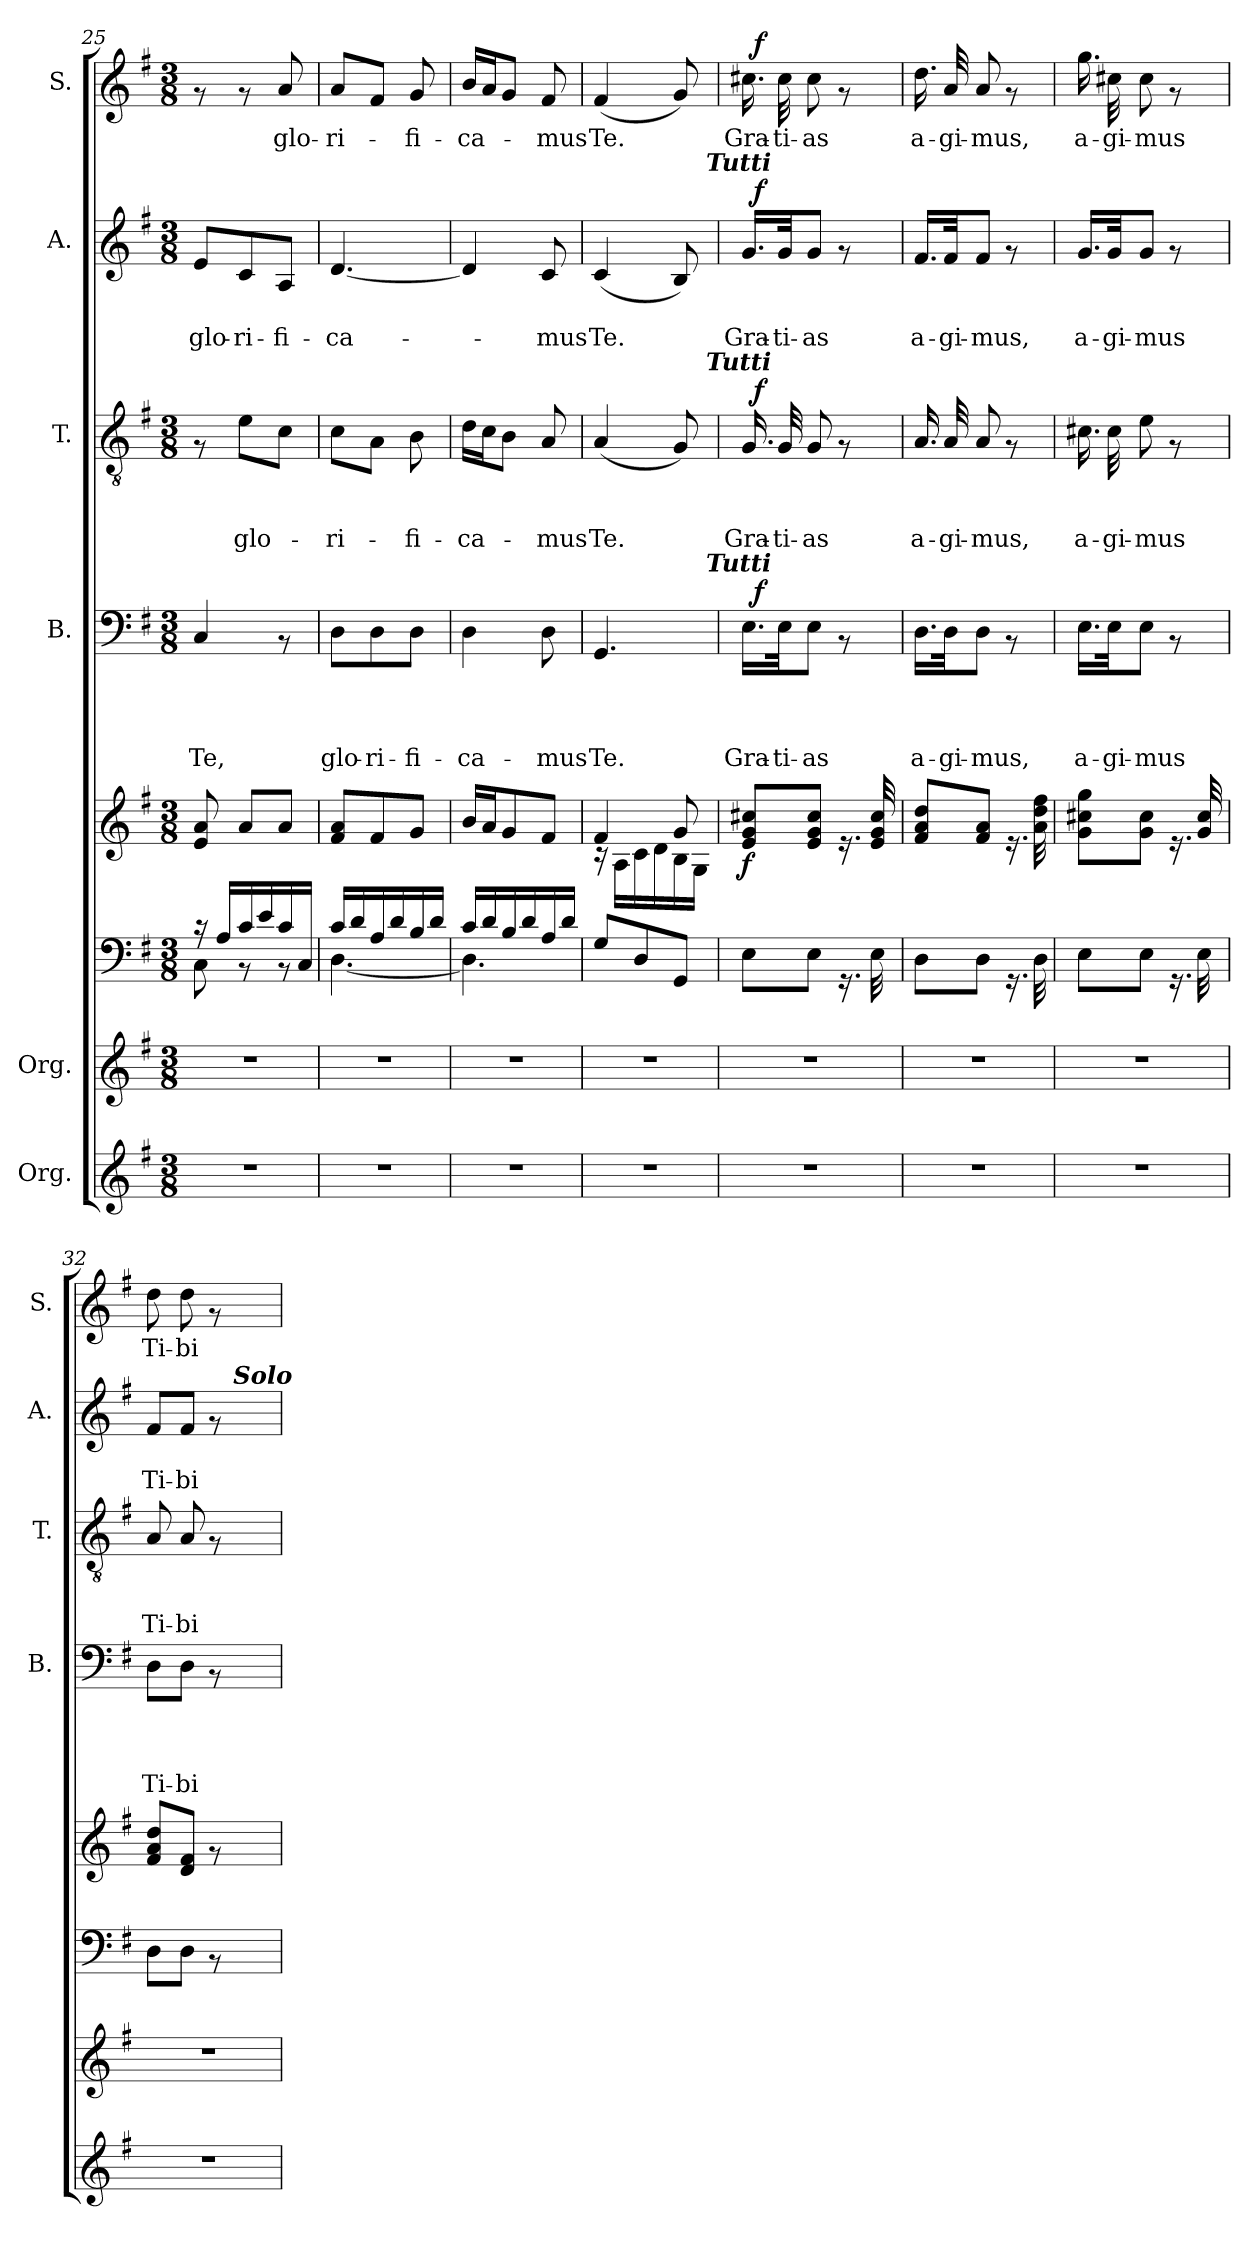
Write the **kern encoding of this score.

**kern	**kern	**kern	**kern	**dynam	**kern	**text	**text	**text	**text	**dynam	**kern	**text	**text	**text	**dynam	**kern	**text	**text	**dynam	**kern	**text	**dynam
*part8	*part7	*part6	*part5	*part5	*part4	*part4	*part4	*part4	*part4	*part4	*part3	*part3	*part3	*part3	*part3	*part2	*part2	*part2	*part2	*part1	*part1	*part1
*staff8	*staff7	*staff6	*staff5	*staff5	*staff4	*staff4	*staff4	*staff4	*staff4	*staff4	*staff3	*staff3	*staff3	*staff3	*staff3	*staff2	*staff2	*staff2	*staff2	*staff1	*staff1	*staff1
*I"Org.	*I"Org.	*	*	*	*I"B.	*	*	*	*	*	*I"T.	*	*	*	*	*I"A.	*	*	*	*I"S.	*	*
*	*	*	*	*	*I'B.	*	*	*	*	*	*I'T.	*	*	*	*	*I'A.	*	*	*	*I'S.	*	*
!!LO:PB:g=z
*clefG2	*clefG2	*clefF4	*clefG2	*	*clefF4	*	*	*	*	*	*clefGv2	*	*	*	*	*clefG2	*	*	*	*clefG2	*	*
*k[f#]	*k[f#]	*k[f#]	*k[f#]	*	*k[f#]	*	*	*	*	*	*k[f#]	*	*	*	*	*k[f#]	*	*	*	*k[f#]	*	*
*G:	*G:	*G:	*G:	*	*G:	*	*	*	*	*	*G:	*	*	*	*	*G:	*	*	*	*G:	*	*
*M3/8	*M3/8	*M3/8	*M3/8	*	*M3/8	*	*	*	*	*	*M3/8	*	*	*	*	*M3/8	*	*	*	*M3/8	*	*
=25	=25	=25	=25	=25	=25	=25	=25	=25	=25	=25	=25	=25	=25	=25	=25	=25	=25	=25	=25	=25	=25	=25
*	*	*^	*	*	*	*	*	*	*	*	*	*	*	*	*	*	*	*	*	*	*	*
!	!	!	!	!	!	!	!	!	!	!LO:LY:b	!	!	!	!	!	!	!	!	!LO:LY:b	!	!	!	!
4.r	4.r	16rc	8C\	8e/ 8a/	.	4C/	.	.	.	Te,	.	8rF	.	.	.	.	8e/L	.	glo-	.	8rf	.	.
.	.	16A/LL	.	.	.	.	.	.	.	.	.	.	.	.	.	.	.	.	.	.	.	.	.
!	!	!	!	!	!	!	!	!	!	!	!	!	!	!	!LO:LY:b	!	!	!	!LO:LY:b	!	!	!	!
.	.	16c/	8rAA	8a/L	.	.	.	.	.	.	.	8e\L	.	.	glo-	.	8c/	.	-ri-	.	8rf	.	.
.	.	16e/	.	.	.	.	.	.	.	.	.	.	.	.	.	.	.	.	.	.	.	.	.
!	!	!	!	!	!	!	!	!	!	!	!	!	!	!	!	!	!	!	!LO:LY:b	!	!	!LO:LY:b	!
.	.	16c/	8rAA	8a/J	.	8rAA	.	.	.	.	.	8c\J	.	.	.	.	8A/J	.	-fi-	.	8a/	glo-	.
.	.	16C/JJ	.	.	.	.	.	.	.	.	.	.	.	.	.	.	.	.	.	.	.	.	.
=26	=26	=26	=26	=26	=26	=26	=26	=26	=26	=26	=26	=26	=26	=26	=26	=26	=26	=26	=26	=26	=26	=26	=26
!	!	!	!	!	!	!	!	!	!	!LO:LY:b	!	!	!	!	!LO:LY:b	!	!	!	!LO:LY:b	!	!	!LO:LY:b	!
4.r	4.r	16c/LL	[<4.D\	8f#/ 8a/L	.	8D\L	.	.	.	glo-	.	8c\L	.	.	-ri-	.	[<4.d/	.	-ca-	.	8a/L	-ri-	.
.	.	16d/	.	.	.	.	.	.	.	.	.	.	.	.	.	.	.	.	.	.	.	.	.
!	!	!	!	!	!	!	!	!	!	!LO:LY:b	!	!	!	!	!	!	!	!	!	!	!	!	!
.	.	16A/	.	8f#/	.	8D\	.	.	.	-ri-	.	8A\J	.	.	.	.	.	.	.	.	8f#/J	.	.
.	.	16d/	.	.	.	.	.	.	.	.	.	.	.	.	.	.	.	.	.	.	.	.	.
!	!	!	!	!	!	!	!	!	!	!LO:LY:b	!	!	!	!	!LO:LY:b	!	!	!	!	!	!	!LO:LY:b	!
.	.	16B/	.	8g/J	.	8D\J	.	.	.	-fi-	.	8B\	.	.	-fi-	.	.	.	.	.	8g/	-fi-	.
.	.	16d/JJ	.	.	.	.	.	.	.	.	.	.	.	.	.	.	.	.	.	.	.	.	.
=27	=27	=27	=27	=27	=27	=27	=27	=27	=27	=27	=27	=27	=27	=27	=27	=27	=27	=27	=27	=27	=27	=27	=27
!	!	!	!	!	!	!	!	!	!	!LO:LY:b	!	!	!	!	!LO:LY:b	!	!	!	!	!	!	!LO:LY:b	!
4.r	4.r	16c/LL	4.D\]	16b/LL	.	4D\	.	.	.	-ca-	.	16d\LL	.	.	-ca-	.	4d/]	.	.	.	16b/LL	-ca-	.
.	.	16d/	.	16a/J	.	.	.	.	.	.	.	16c\J	.	.	.	.	.	.	.	.	16a/J	.	.
.	.	16B/	.	8g/	.	.	.	.	.	.	.	8B\J	.	.	.	.	.	.	.	.	8g/J	.	.
.	.	16d/	.	.	.	.	.	.	.	.	.	.	.	.	.	.	.	.	.	.	.	.	.
!	!	!	!	!	!	!	!	!	!	!LO:LY:b	!	!	!	!	!LO:LY:b	!	!	!	!LO:LY:b	!	!	!LO:LY:b	!
.	.	16A/	.	8f#/J	.	8D\	.	.	.	-mus	.	8A/	.	.	-mus	.	8c/	.	-mus	.	8f#/	-mus	.
.	.	16d/JJ	.	.	.	.	.	.	.	.	.	.	.	.	.	.	.	.	.	.	.	.	.
*	*	*v	*v	*	*	*	*	*	*	*	*	*	*	*	*	*	*	*	*	*	*	*	*
=28	=28	=28	=28	=28	=28	=28	=28	=28	=28	=28	=28	=28	=28	=28	=28	=28	=28	=28	=28	=28	=28	=28
*	*	*	*^	*	*	*	*	*	*	*	*	*	*	*	*	*	*	*	*	*	*	*
!	!	!	!	!	!	!	!	!	!	!LO:LY:b	!	!	!	!	!LO:LY:b	!	!	!	!LO:LY:b	!	!	!LO:LY:b	!
*	*	*	*	*	*	*^	*	*	*	*	*	*^	*	*	*	*	*^	*	*	*	*	*	*
4.r	4.r	8G/L	4f#/	16rB	.	4.GG/	4ryy	.	.	.	Te.	.	(<4A/	4ryy	.	.	Te.	.	(<4c/	4ryy	.	Te.	.	(<4f#/	Te.	.
.	.	.	.	16A\LL	.	.	.	.	.	.	.	.	.	.	.	.	.	.	.	.	.	.	.	.	.	.
.	.	8D/	.	16c\	.	.	.	.	.	.	.	.	.	.	.	.	.	.	.	.	.	.	.	.	.	.
.	.	.	.	16d\	.	.	.	.	.	.	.	.	.	.	.	.	.	.	.	.	.	.	.	.	.	.
.	.	8GG/J	8g/	16B\	.	.	16.ryy	.	.	.	.	.	8G/)	16.ryy	.	.	.	.	8B/)	16.ryy	.	.	.	8g/)	.	.
.	.	.	.	16G\JJ	.	.	.	.	.	.	.	.	.	.	.	.	.	.	.	.	.	.	.	.	.	.
!	!	!	!	!	!	!	!	!	!	!	!	!	!	!	!	!	!	!	!	!LO:TX:a:Bi:t=Tutti	!	!	!	!	!	!
!	!	!	!	!	!	!	!	!	!	!	!	!	!	!LO:TX:a:Bi:t=Tutti	!	!	!	!	!	!	!	!	!	!	!	!
!	!	!	!	!	!	!	!LO:TX:a:Bi:t=Tutti	!	!	!	!	!	!	!	!	!	!	!	!	!	!	!	!	!	!	!
.	.	.	.	.	.	.	32ryy	.	.	.	.	.	.	32ryy	.	.	.	.	.	32ryy	.	.	.	.	.	.
=29	=29	=29	=29	=29	=29	=29	=29	=29	=29	=29	=29	=29	=29	=29	=29	=29	=29	=29	=29	=29	=29	=29	=29	=29	=29	=29
!	!	!	!	!	!LO:DY:b	!	!	!	!	!	!LO:LY:b	!	!	!	!	!	!LO:LY:b	!	!	!	!	!LO:LY:b	!	!	!LO:LY:b	!
*	*	*	*v	*v	*	*	*	*	*	*	*	*	*	*	*	*	*	*	*	*	*	*	*	*^	*	*
4.r	4.r	8E\L	8e/ 8g/ 8cc#X/L	f	16.E\LL	32ryy	.	.	.	Gra-	.	16.G/	32ryy	.	.	Gra-	.	16.g/LL	32ryy	.	Gra-	.	16.cc#X\	32ryy	Gra-	.
!	!	!	!	!	!	!	!	!	!	!	!LO:DY:a	!	!	!	!	!	!LO:DY:a	!	!	!	!	!LO:DY:a	!	!	!	!LO:DY:a
.	.	.	.	.	.	4ryy	.	.	.	.	f	.	4ryy	.	.	.	f	.	4ryy	.	.	f	.	4ryy	.	f
!	!	!	!	!	!	!	!	!	!	!LO:LY:b	!	!	!	!	!	!LO:LY:b	!	!	!	!	!LO:LY:b	!	!	!	!LO:LY:b	!
.	.	.	.	.	32E\Jk	.	.	.	.	-ti-	.	32G/	.	.	.	-ti-	.	32g/Jk	.	.	-ti-	.	32cc#\	.	-ti-	.
!	!	!	!	!	!	!	!	!	!	!LO:LY:b	!	!	!	!	!	!LO:LY:b	!	!	!	!	!LO:LY:b	!	!	!	!LO:LY:b	!
.	.	8E\J	8e/ 8g/ 8cc#/J	.	8E\J	.	.	.	.	-as	.	8G/	.	.	.	-as	.	8g/J	.	.	-as	.	8cc#\	.	-as	.
.	.	16.rGG	16.re	.	8rAA	.	.	.	.	.	.	8rF	.	.	.	.	.	8rf	.	.	.	.	8rf	.	.	.
.	.	.	.	.	.	16.ryy	.	.	.	.	.	.	16.ryy	.	.	.	.	.	16.ryy	.	.	.	.	16.ryy	.	.
.	.	32E\	32e/ 32g/ 32cc#/	.	.	.	.	.	.	.	.	.	.	.	.	.	.	.	.	.	.	.	.	.	.	.
=30	=30	=30	=30	=30	=30	=30	=30	=30	=30	=30	=30	=30	=30	=30	=30	=30	=30	=30	=30	=30	=30	=30	=30	=30	=30	=30
!	!	!	!	!	!	!	!	!	!	!LO:LY:b	!	!	!	!	!	!LO:LY:b	!	!	!	!	!LO:LY:b	!	!	!	!LO:LY:b	!
*	*	*	*	*	*v	*v	*	*	*	*	*	*	*	*	*	*	*	*v	*v	*	*	*	*v	*v	*	*
*	*	*	*	*	*	*	*	*	*	*	*v	*v	*	*	*	*	*	*	*	*	*	*	*
4.r	4.r	8D\L	8f#/ 8a/ 8dd/L	.	16.D\LL	.	.	.	a-	.	16.A/	.	.	a-	.	16.f#/LL	.	a-	.	16.dd\	a-	.
!	!	!	!	!	!	!	!	!	!LO:LY:b	!	!	!	!	!LO:LY:b	!	!	!	!LO:LY:b	!	!	!LO:LY:b	!
.	.	.	.	.	32D\Jk	.	.	.	-gi-	.	32A/	.	.	-gi-	.	32f#/Jk	.	-gi-	.	32a/	-gi-	.
!	!	!	!	!	!	!	!	!	!LO:LY:b	!	!	!	!	!LO:LY:b	!	!	!	!LO:LY:b	!	!	!LO:LY:b	!
.	.	8D\J	8f#/ 8a/J	.	8D\J	.	.	.	-mus,	.	8A/	.	.	-mus,	.	8f#/J	.	-mus,	.	8a/	-mus,	.
.	.	16.rGG	16.re	.	8rAA	.	.	.	.	.	8rF	.	.	.	.	8rf	.	.	.	8rf	.	.
.	.	32D\	32a\ 32dd\ 32ff#\	.	.	.	.	.	.	.	.	.	.	.	.	.	.	.	.	.	.	.
!!LO:PB:g=z
=31	=31	=31	=31	=31	=31	=31	=31	=31	=31	=31	=31	=31	=31	=31	=31	=31	=31	=31	=31	=31	=31	=31
!	!	!	!	!	!	!	!	!	!LO:LY:b	!	!	!	!	!LO:LY:b	!	!	!	!LO:LY:b	!	!	!LO:LY:b	!
4.r	4.r	8E\L	8g\ 8cc#X\ 8gg\L	.	16.E\LL	.	.	.	a-	.	16.c#X\	.	.	a-	.	16.g/LL	.	a-	.	16.gg\	a-	.
!	!	!	!	!	!	!	!	!	!LO:LY:b	!	!	!	!	!LO:LY:b	!	!	!	!LO:LY:b	!	!	!LO:LY:b	!
.	.	.	.	.	32E\Jk	.	.	.	-gi-	.	32c#\	.	.	-gi-	.	32g/Jk	.	-gi-	.	32cc#X\	-gi-	.
!	!	!	!	!	!	!	!	!	!LO:LY:b	!	!	!	!	!LO:LY:b	!	!	!	!LO:LY:b	!	!	!LO:LY:b	!
.	.	8E\J	8g\ 8cc#\J	.	8E\J	.	.	.	-mus	.	8e\	.	.	-mus	.	8g/J	.	-mus	.	8cc#\	-mus	.
.	.	16.rGG	16.re	.	8rAA	.	.	.	.	.	8rF	.	.	.	.	8rf	.	.	.	8rf	.	.
.	.	32E\	32g/ 32cc#/	.	.	.	.	.	.	.	.	.	.	.	.	.	.	.	.	.	.	.
=32	=32	=32	=32	=32	=32	=32	=32	=32	=32	=32	=32	=32	=32	=32	=32	=32	=32	=32	=32	=32	=32	=32
!	!	!	!	!	!	!	!	!	!LO:LY:b	!	!	!	!	!LO:LY:b	!	!	!	!LO:LY:b	!	!	!LO:LY:b	!
*	*	*	*	*	*	*	*	*	*	*	*	*	*	*	*	*^	*	*	*	*	*	*
4.r	4.r	8D\L	8f#/ 8a/ 8dd/L	.	8D\L	.	.	.	Ti-	.	8A/	.	.	Ti-	.	8f#/L	4ryy	.	Ti-	.	8dd\	Ti-	.
!	!	!	!	!	!	!	!	!	!LO:LY:b	!	!	!	!	!LO:LY:b	!	!	!	!	!LO:LY:b	!	!	!LO:LY:b	!
.	.	8D\J	8d/ 8f#/J	.	8D\J	.	.	.	-bi	.	8A/	.	.	-bi	.	8f#/J	.	.	-bi	.	8dd\	-bi	.
.	.	8rAA	8rf	.	8rAA	.	.	.	.	.	8rF	.	.	.	.	8rf	16.ryy	.	.	.	8rf	.	.
!	!	!	!	!	!	!	!	!	!	!	!	!	!	!	!	!	!LO:TX:a:Bi:t=Solo	!	!	!	!	!	!
.	.	.	.	.	.	.	.	.	.	.	.	.	.	.	.	.	32ryy	.	.	.	.	.	.
*	*	*	*	*	*	*	*	*	*	*	*	*	*	*	*	*v	*v	*	*	*	*	*	*
=	=	=	=	=	=	=	=	=	=	=	=	=	=	=	=	=	=	=	=	=	=	=
*-	*-	*-	*-	*-	*-	*-	*-	*-	*-	*-	*-	*-	*-	*-	*-	*-	*-	*-	*-	*-	*-	*-
